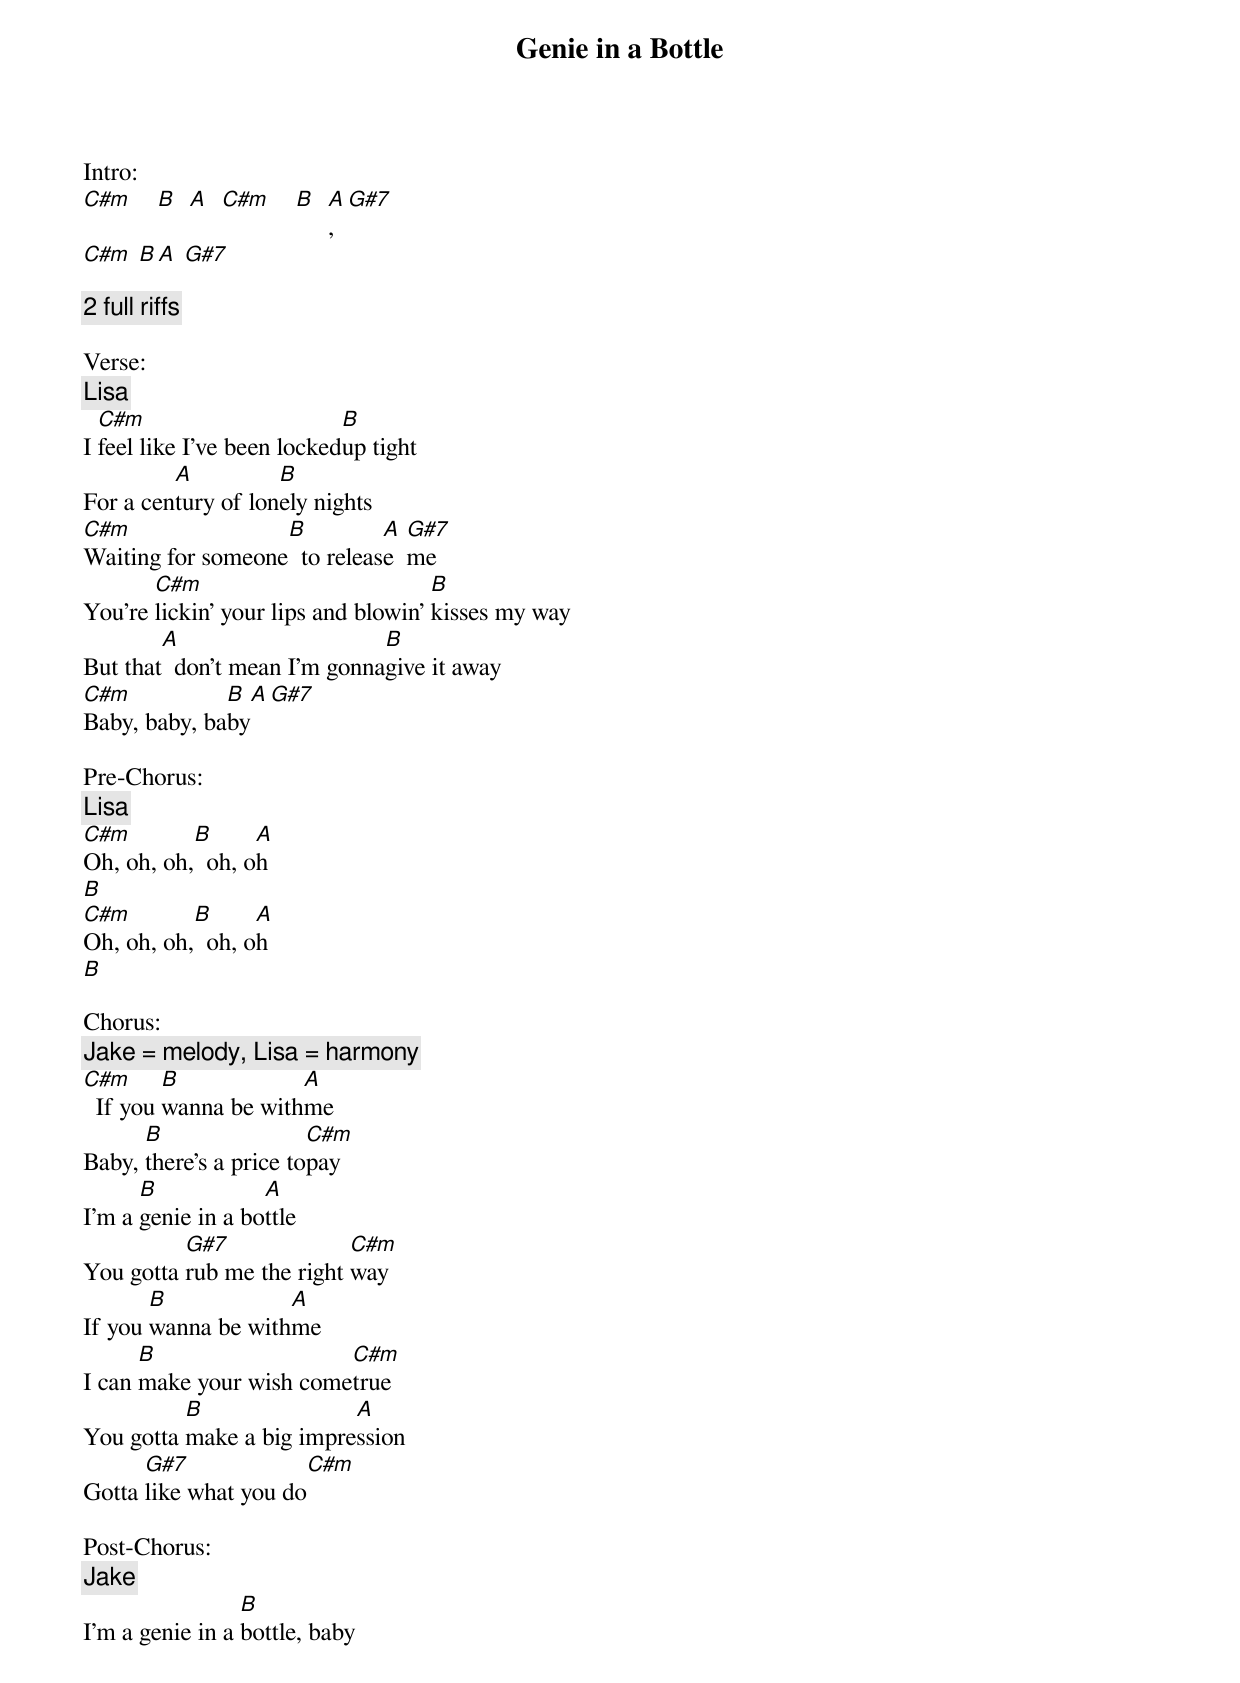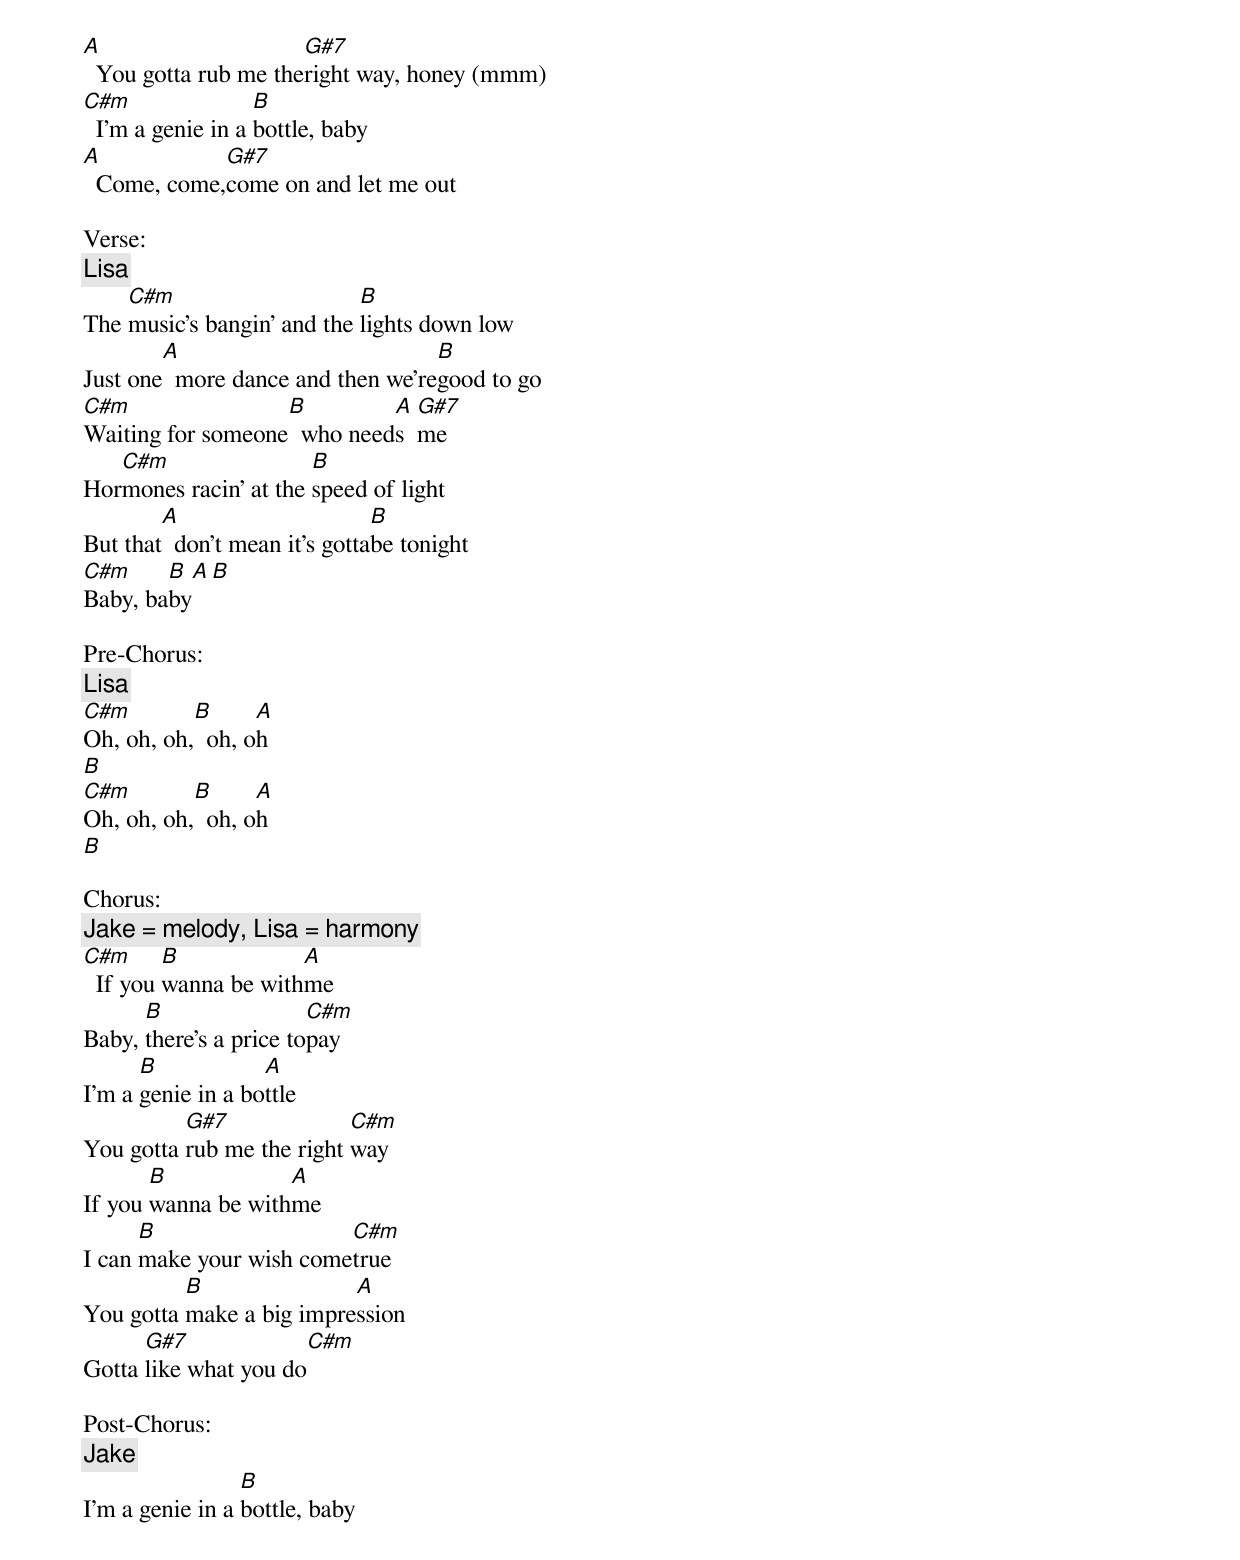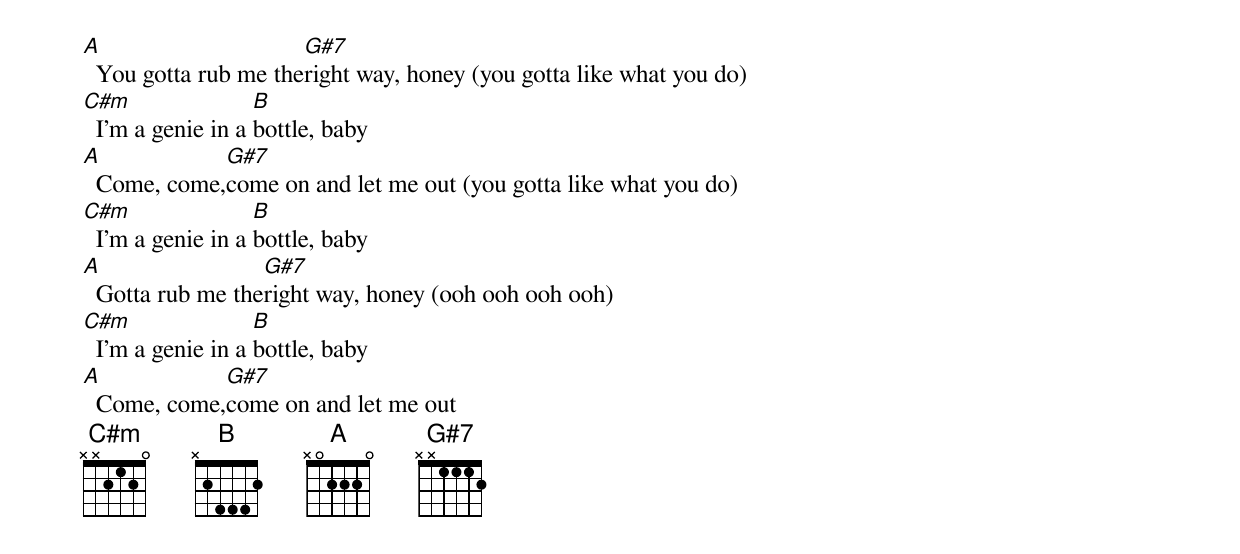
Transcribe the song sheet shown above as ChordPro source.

{title:Genie in a Bottle}
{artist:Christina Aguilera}
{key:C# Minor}
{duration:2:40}
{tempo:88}
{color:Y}

Intro:
[C#m]    [B]  [A]  [C#m]    [B]  [A], [G#7]
[C#m] [B][A] [G#7]

{c: 2 full riffs}

Verse:
{c: Lisa}
I [C#m]feel like I've been locked[B]up tight
For a cen[A]tury of lon[B]ely nights
[C#m]Waiting for someone[B]  to releas[A]e  [G#7]me
You're [C#m]lickin' your lips and blowin' [B]kisses my way
But that[A]  don't mean I'm gonna[B]give it away
[C#m]Baby, baby, ba[B]by[A][G#7]

Pre-Chorus:
{c: Lisa}
[C#m]Oh, oh, oh,[B]  oh, o[A]h
[B]
[C#m]Oh, oh, oh,[B]  oh, o[A]h
[B]

Chorus:
{c: Jake = melody, Lisa = harmony}
[C#m]  If you [B]wanna be with[A]me
Baby, [B]there's a price to[C#m]pay
I'm a [B]genie in a bo[A]ttle
You gotta [G#7]rub me the right [C#m]way
If you [B]wanna be with[A]me
I can [B]make your wish come[C#m]true
You gotta [B]make a big impre[A]ssion
Gotta [G#7]like what you do[C#m]

Post-Chorus:
{c: Jake}
I'm a genie in a [B]bottle, baby
[A]  You gotta rub me the[G#7]right way, honey (mmm)
[C#m]  I'm a genie in a [B]bottle, baby
[A]  Come, come,[G#7]come on and let me out

Verse:
{c: Lisa}
The [C#m]music's bangin' and the [B]lights down low
Just one[A]  more dance and then we're[B]good to go
[C#m]Waiting for someone[B]  who need[A]s  [G#7]me
Hor[C#m]mones racin' at the [B]speed of light
But that[A]  don't mean it's gotta[B]be tonight
[C#m]Baby, ba[B]by[A][B]

Pre-Chorus:
{c: Lisa}
[C#m]Oh, oh, oh,[B]  oh, o[A]h
[B]
[C#m]Oh, oh, oh,[B]  oh, o[A]h
[B]

Chorus:
{c: Jake = melody, Lisa = harmony}
[C#m]  If you [B]wanna be with[A]me
Baby, [B]there's a price to[C#m]pay
I'm a [B]genie in a bo[A]ttle
You gotta [G#7]rub me the right [C#m]way
If you [B]wanna be with[A]me
I can [B]make your wish come[C#m]true
You gotta [B]make a big impre[A]ssion
Gotta [G#7]like what you do[C#m]

Post-Chorus:
{c: Jake}
I'm a genie in a [B]bottle, baby
[A]  You gotta rub me the[G#7]right way, honey (you gotta like what you do)
[C#m]  I'm a genie in a [B]bottle, baby
[A]  Come, come,[G#7]come on and let me out (you gotta like what you do)
[C#m]  I'm a genie in a [B]bottle, baby
[A]  Gotta rub me the[G#7]right way, honey (ooh ooh ooh ooh)
[C#m]  I'm a genie in a [B]bottle, baby
[A]  Come, come,[G#7]come on and let me out
